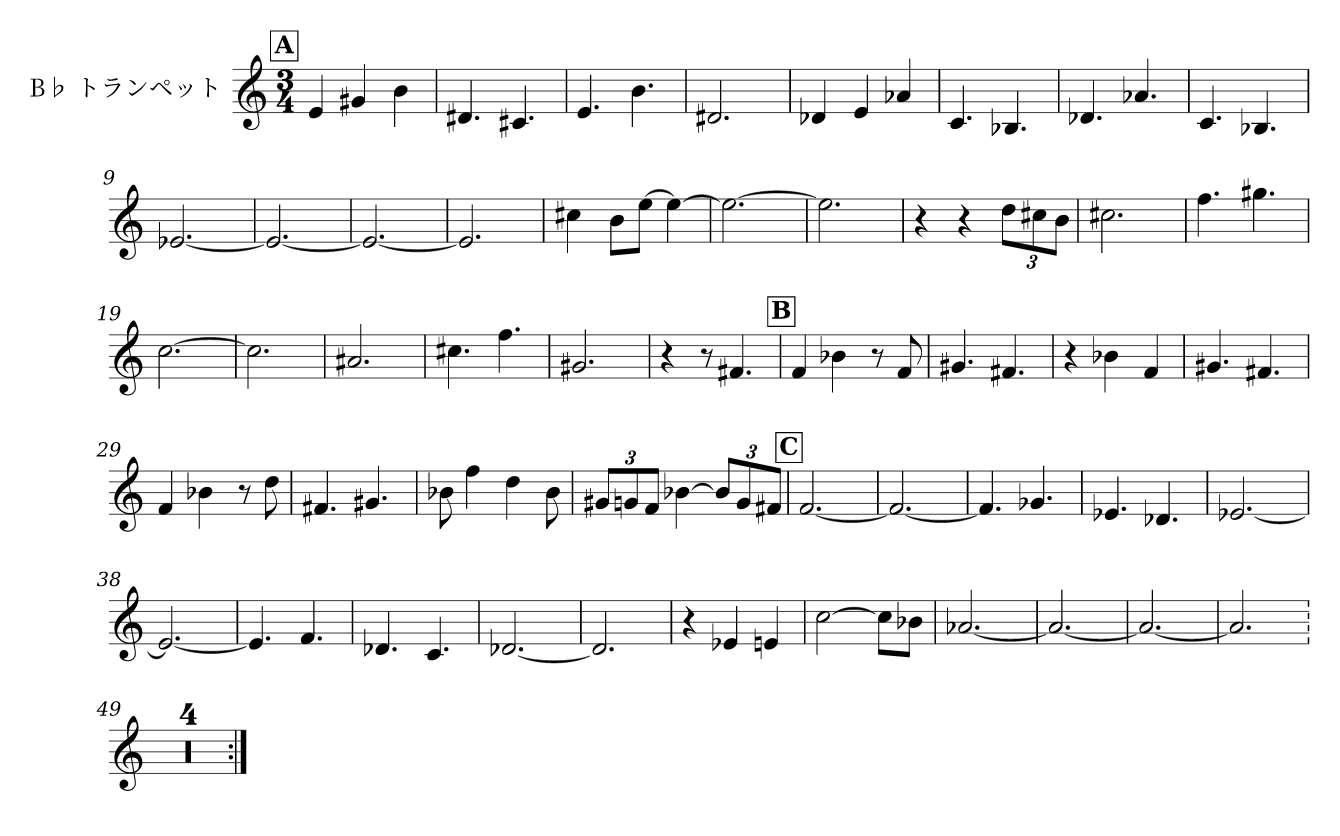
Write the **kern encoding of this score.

**kern
*part1
*staff1
*I"B♭ トランペット
*clefG2
*ITrd1c2
*k[b-e-]
*M3/4
!!LO:REH:place=s1:a:B:fs=14:t=A
=1
4d/
4f#X/
4a\
=2
4.c#X/
4.Bn/
=3
4.d/
4.a\
=4
2.c#X/
=5
4c-X/
4d/
4g-X/
=6
4.B-/
4.A-X/
=7
4.c-X/
4.g-X/
=8
4.B-/
4.A-X/
!!LO:LB:g=z
=9
[2.d-X/
=10
2.d-/_
=11
2.d-/_
=12
2.d-/]
=13
4bn\
8a\L
[8dd\J
4dd\_
=14
2.dd\_
=15
2.dd\]
=16
4r
4r
*Xbrackettup
12cc\L
12bn\
12a\J
!!LO:LB:g=z
=17
2.bn\
=18
4.ee-\
4.ff#X\
=19
[2.b-\
=20
2.b-\]
=21
2.g#X/
=22
4.bn\
4.ee-\
=23
2.f#X/
=24
4r
8r
4.en/
!!LO:LB:g=z
!!LO:REH:place=s1:a:B:fs=14:t=B
=25
4e-/
4a-X\
8r
8e-/
=26
4.f#X/
4.en/
=27
4r
4a-X\
4e-/
=28
4.f#X/
4.en/
=29
4e-/
4a-X\
8r
8cc\
=30
4.en/
4.f#X/
=31
8a-X\
4ee-\
4cc\
8a-\
!!LO:LB:g=z
=32
12f#X/L
12fn/
12e-/J
[4a-X\
12a-/L]
12f/
12en/J
!!LO:LB:g=z
!!LO:REH:place=s1:a:B:fs=14:t=C
=33
[2.e-/
=34
2.e-/_
=35
4.e-/]
4.f-X/
=36
4.d-X/
4.c-X/
=37
[2.d-X/
=38
2.d-/_
=39
4.d-/]
4.e-/
=40
4.c-X/
4.B-/
!!LO:LB:g=z
=41
[2.c-X/
=42
2.c-/]
=43
4r
4d-X/
4dn/
=44
[2b-\
8b-\L]
8a-X\J
=45
[2.g-X/
=46
2.g-/_
=47
2.g-/_
=48
2.g-/]
!!LO:LB:g=z
=49|!:
2.r
=50
2.r
=51
2.r
=52
2.r
=:|!
*-
